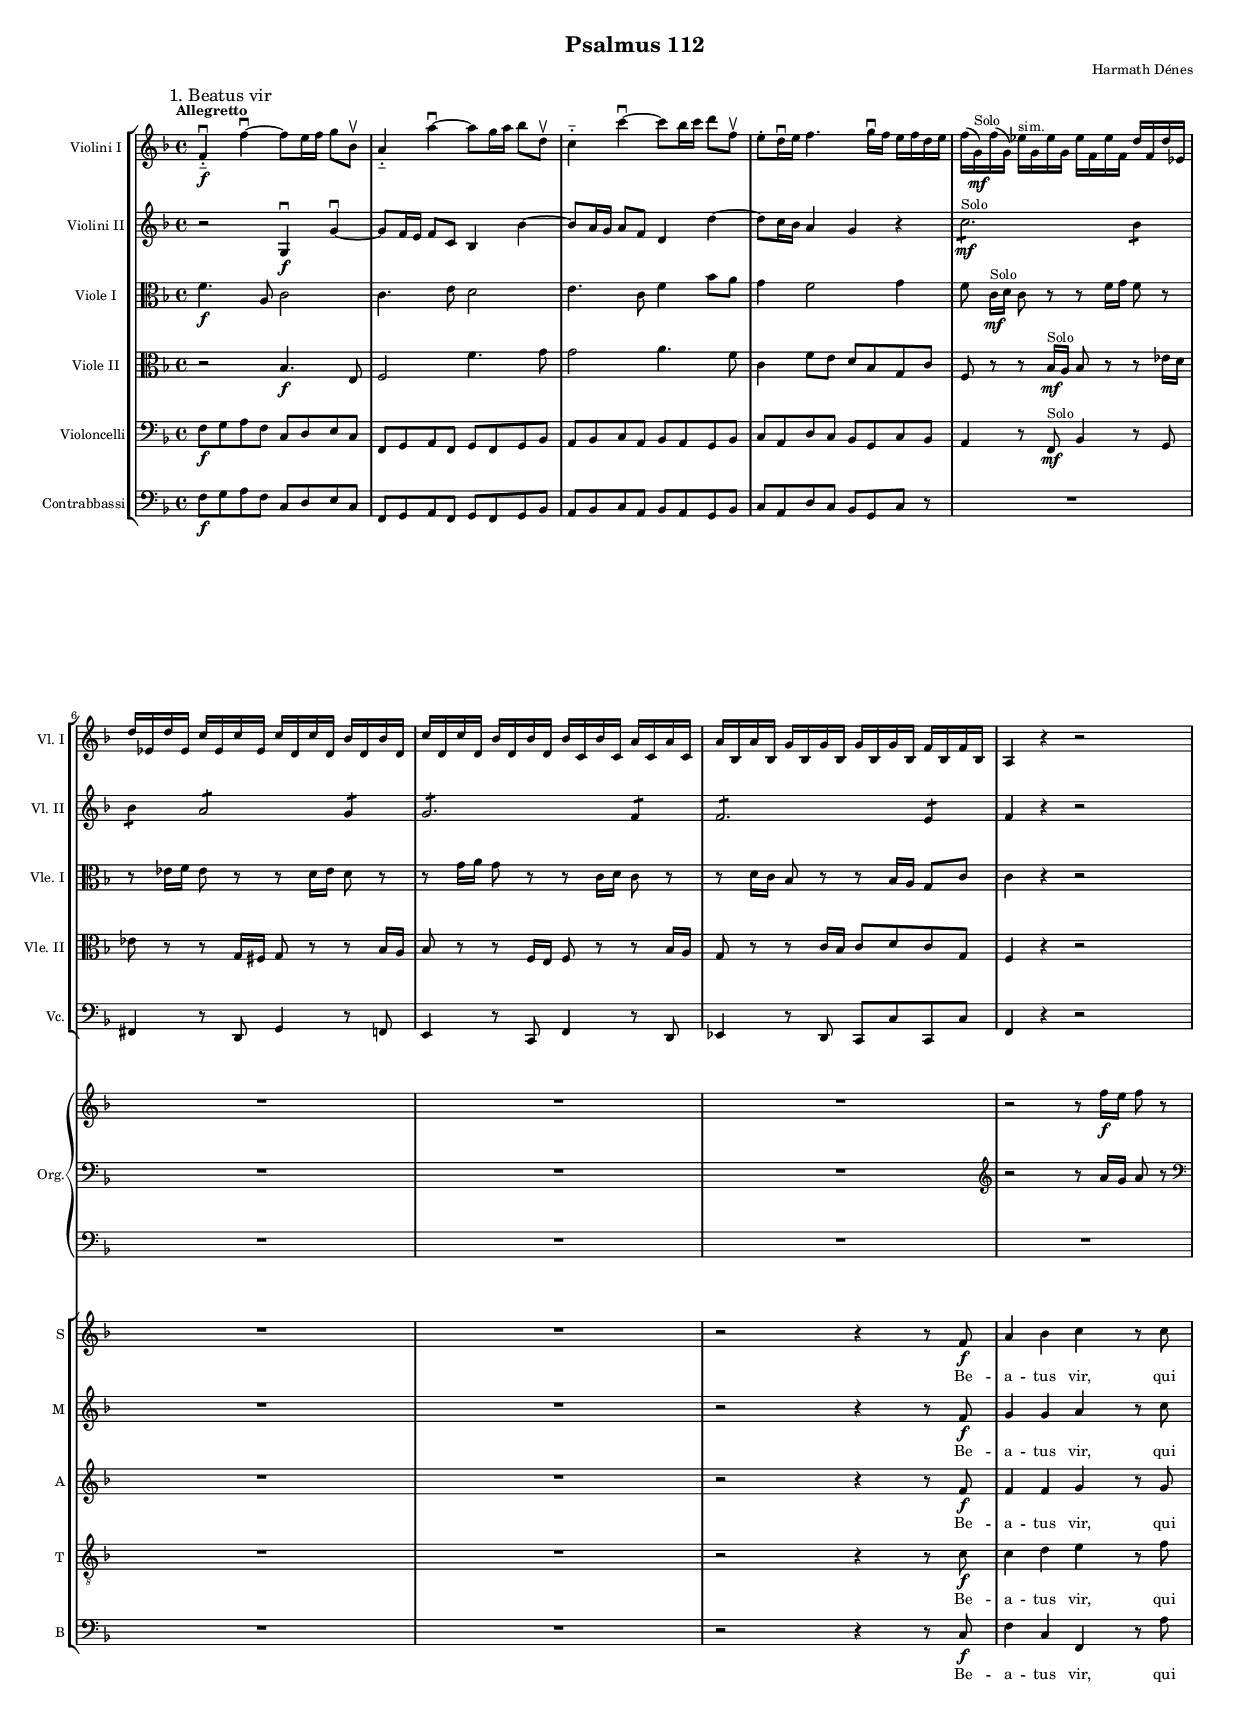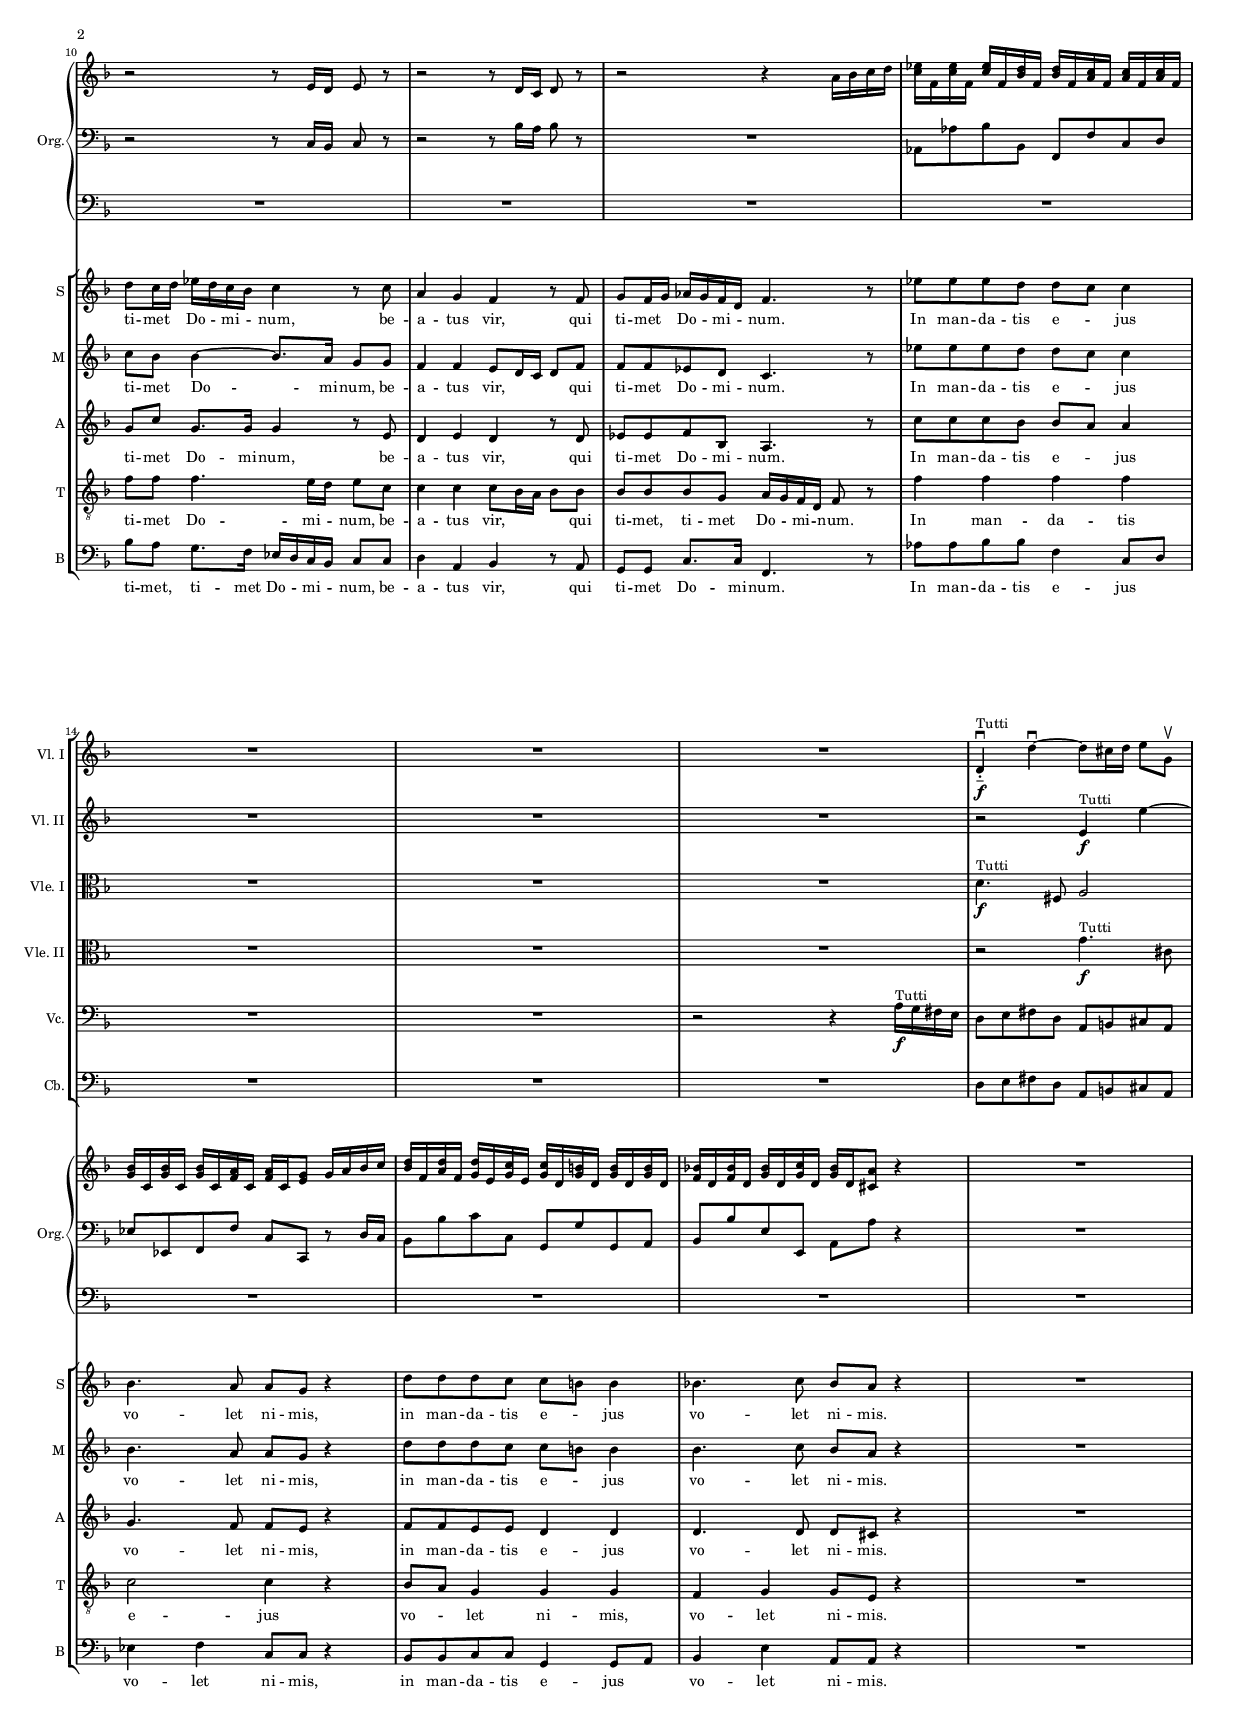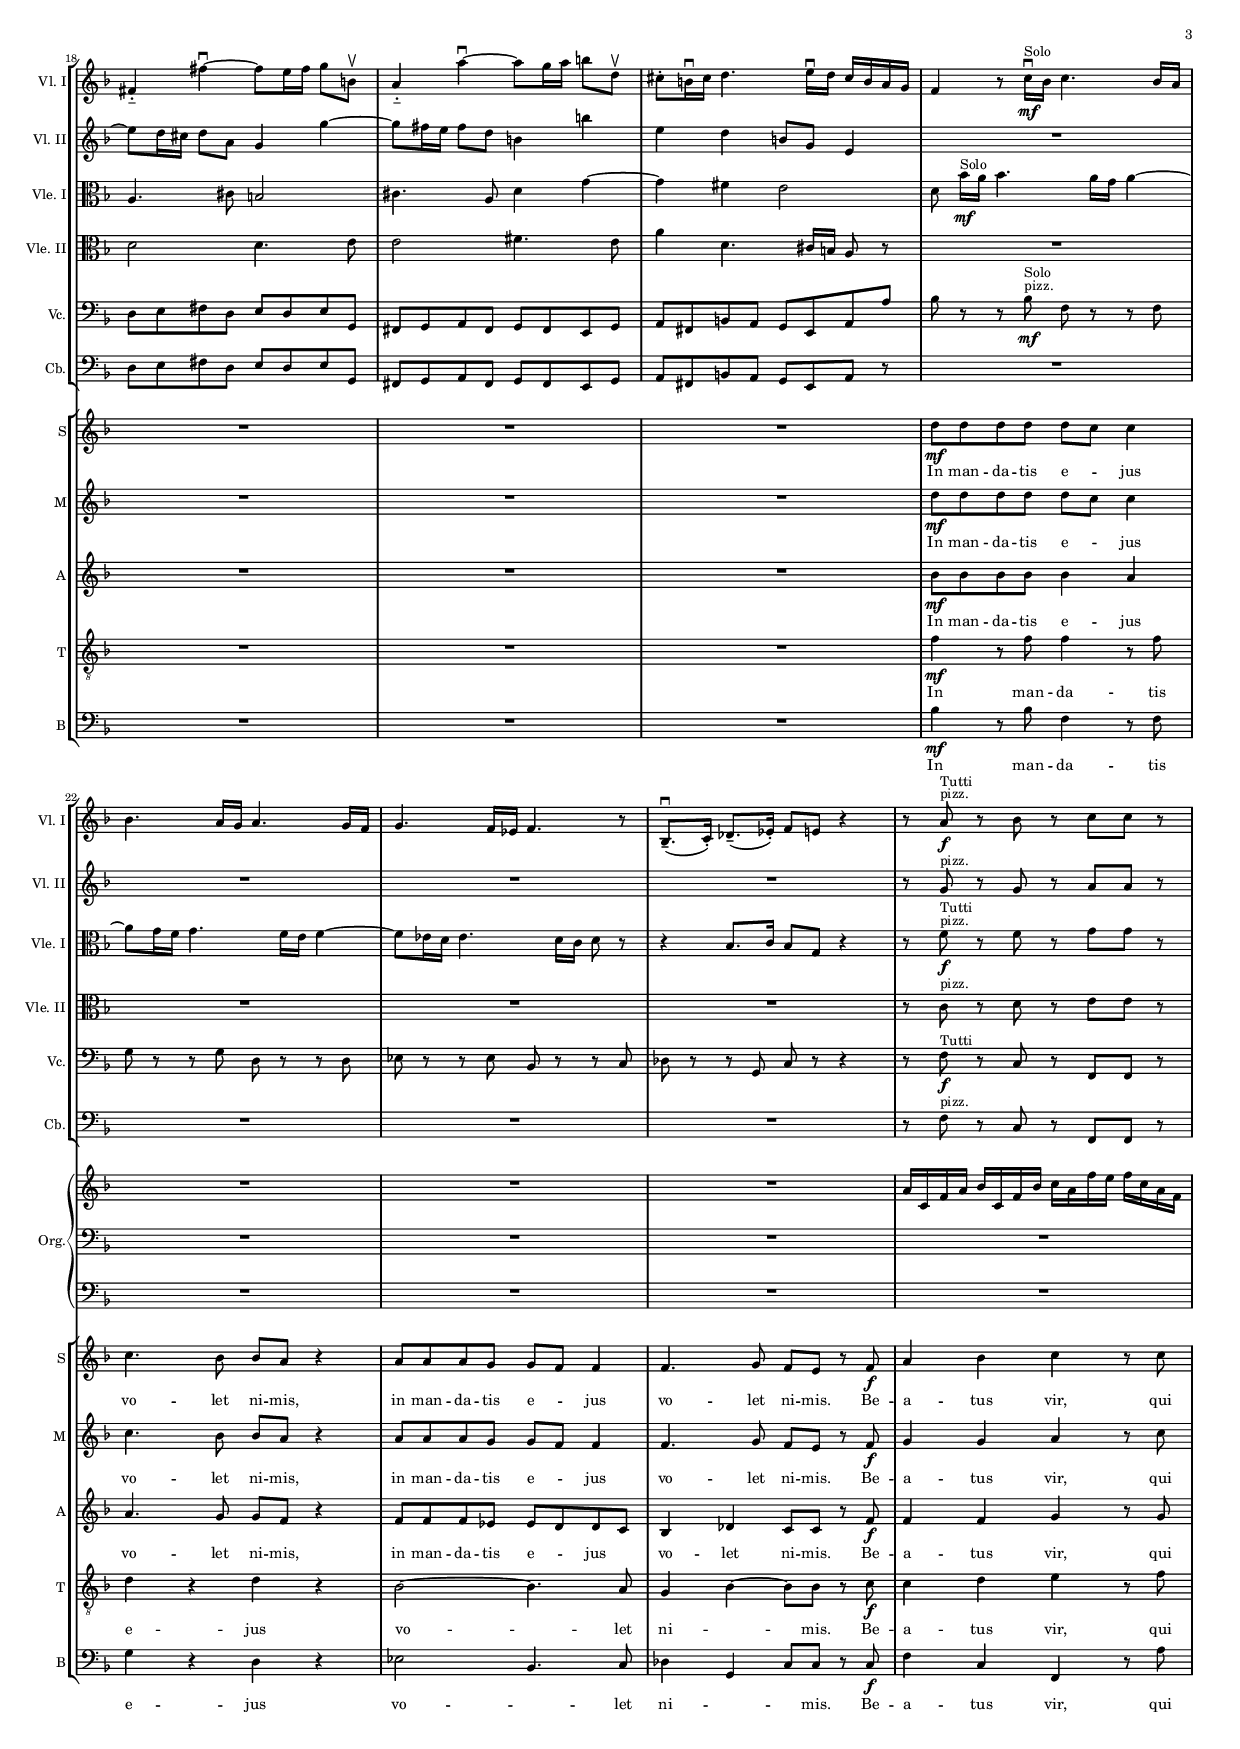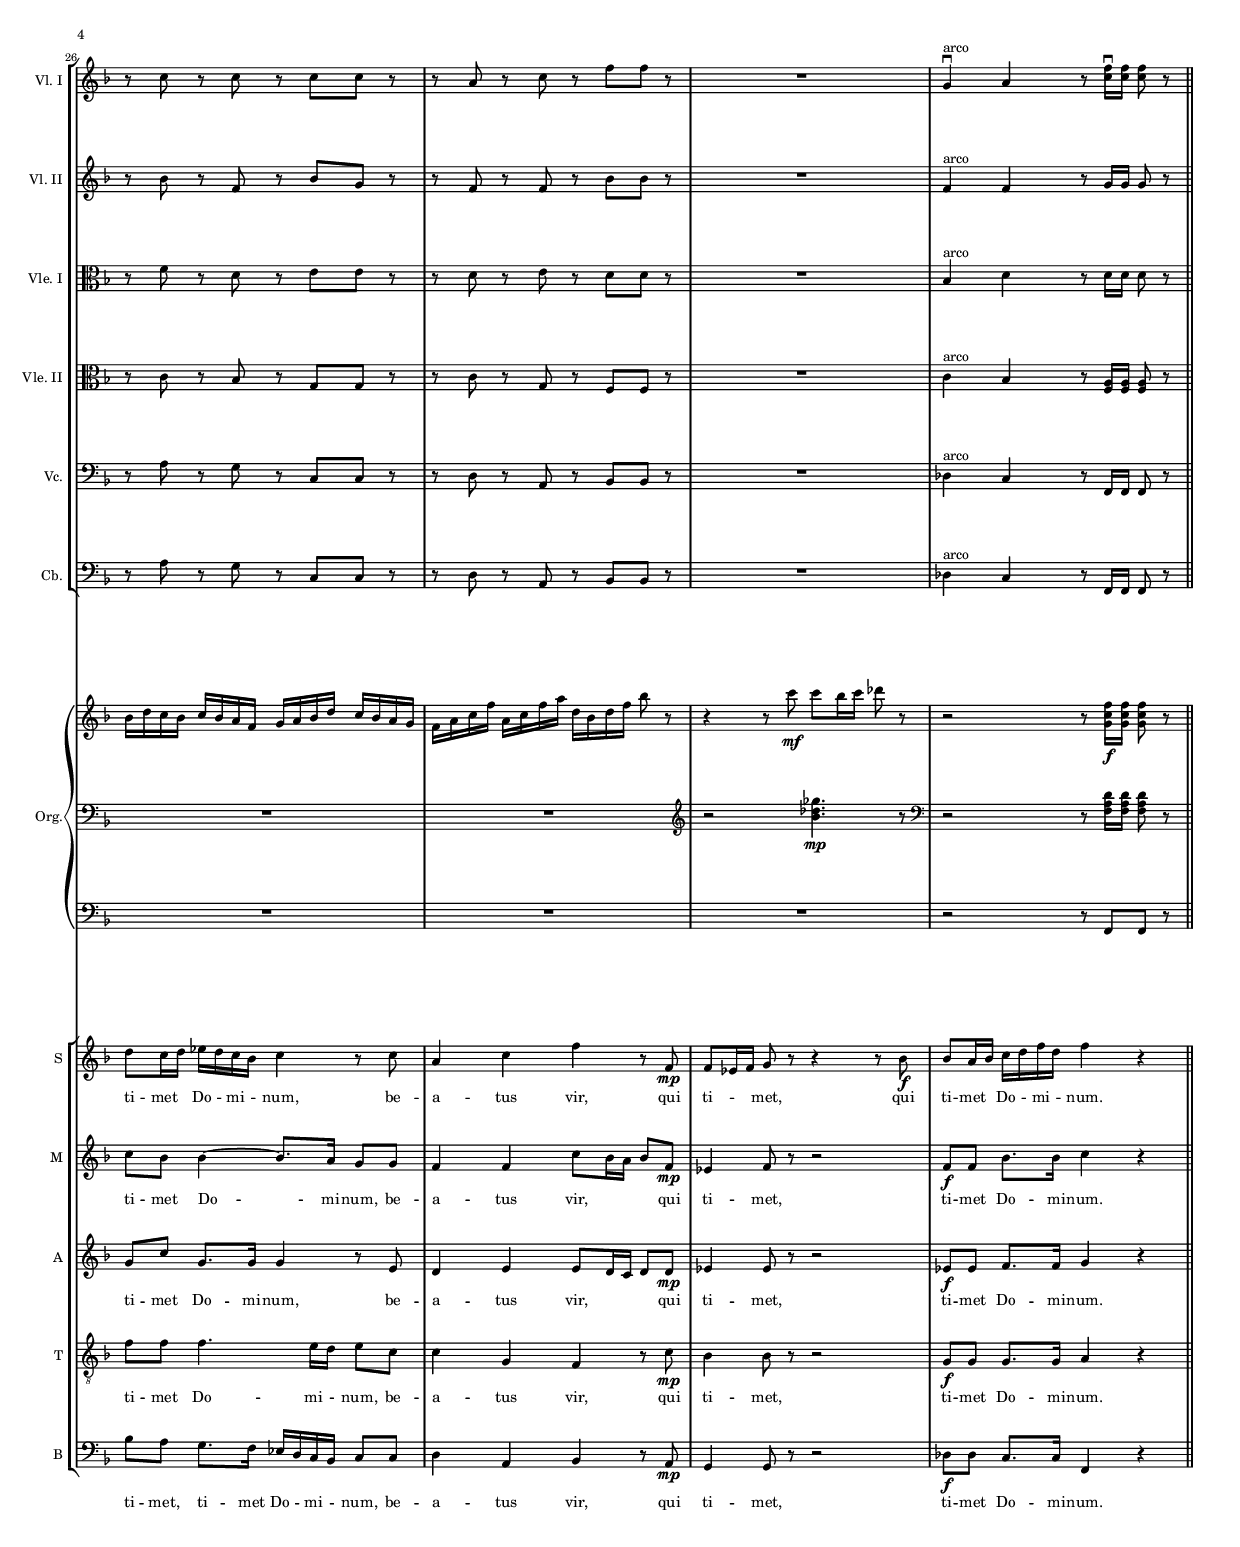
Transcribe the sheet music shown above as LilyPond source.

\include "Common.ily"

#(set-global-staff-size 12)

\layout {
  \context {
    \Staff \RemoveEmptyStaves
    \override VerticalAxisGroup.remove-first = ##t
  }
  indent = 1\cm
}

\paper {
	left-margin = 1.3\cm
	right-margin = 0.8\cm
}

\A
%\B
%\C
%\D
%\E
%\F
%\G
%\H
%\I
%\J
%\K